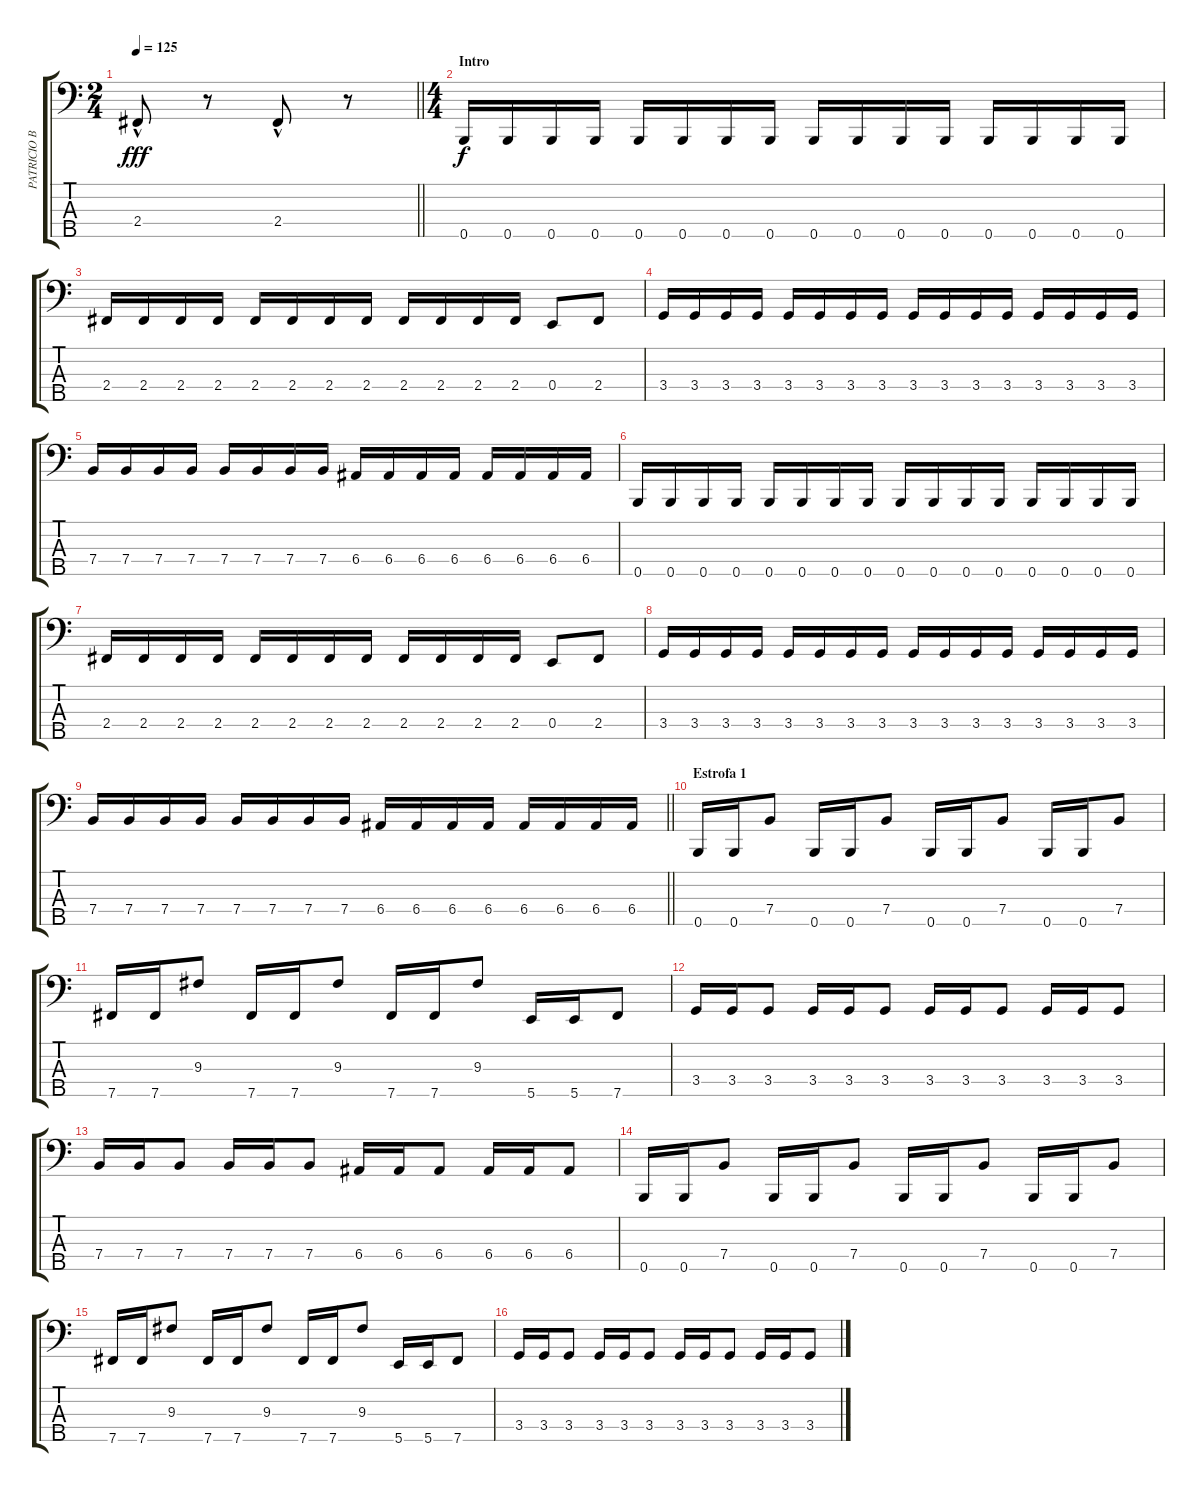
\track ("PATRICIO BABASASA" "PATRICIO B") {instrument electricbassfinger}
\staff {score tabs}
\tuning (G2 D2 A1 E1 B0) {hide}
\ts (2 4)
\tempo 125
\clef f4
\barLineRight lightlight
\ks c
2.4{hac}.8{dy fff instrument electricbassfinger} r.8 2.4{hac}.8 r.8 |
\ts (4 4)
\section ("" "Intro")
0.5.16{dy f} 0.5.16 0.5.16 0.5.16 0.5.16 0.5.16 0.5.16 0.5.16 0.5.16 0.5.16 0.5.16 0.5.16 0.5.16 0.5.16 0.5.16 0.5.16 |
2.4.16 2.4.16 2.4.16 2.4.16 2.4.16 2.4.16 2.4.16 2.4.16 2.4.16 2.4.16 2.4.16 2.4.16 0.4.8 2.4.8 |
3.4.16 3.4.16 3.4.16 3.4.16 3.4.16 3.4.16 3.4.16 3.4.16 3.4.16 3.4.16 3.4.16 3.4.16 3.4.16 3.4.16 3.4.16 3.4.16 |
7.4.16 7.4.16 7.4.16 7.4.16 7.4.16 7.4.16 7.4.16 7.4.16 6.4.16 6.4.16 6.4.16 6.4.16 6.4.16 6.4.16 6.4.16 6.4.16 |
0.5.16 0.5.16 0.5.16 0.5.16 0.5.16 0.5.16 0.5.16 0.5.16 0.5.16 0.5.16 0.5.16 0.5.16 0.5.16 0.5.16 0.5.16 0.5.16 |
2.4.16 2.4.16 2.4.16 2.4.16 2.4.16 2.4.16 2.4.16 2.4.16 2.4.16 2.4.16 2.4.16 2.4.16 0.4.8 2.4.8 |
3.4.16 3.4.16 3.4.16 3.4.16 3.4.16 3.4.16 3.4.16 3.4.16 3.4.16 3.4.16 3.4.16 3.4.16 3.4.16 3.4.16 3.4.16 3.4.16 |
\barLineRight lightlight
7.4.16 7.4.16 7.4.16 7.4.16 7.4.16 7.4.16 7.4.16 7.4.16 6.4.16 6.4.16 6.4.16 6.4.16 6.4.16 6.4.16 6.4.16 6.4.16 |
\section ("" "Estrofa 1")
0.5.16 0.5.16 7.4.8 0.5.16 0.5.16 7.4.8 0.5.16 0.5.16 7.4.8 0.5.16 0.5.16 7.4.8 |
7.5.16 7.5.16 9.3.8 7.5.16 7.5.16 9.3.8 7.5.16 7.5.16 9.3.8 5.5.16 5.5.16 7.5.8 |
3.4.16 3.4.16 3.4.8 3.4.16 3.4.16 3.4.8 3.4.16 3.4.16 3.4.8 3.4.16 3.4.16 3.4.8 |
7.4.16 7.4.16 7.4.8 7.4.16 7.4.16 7.4.8 6.4.16 6.4.16 6.4.8 6.4.16 6.4.16 6.4.8 |
0.5.16 0.5.16 7.4.8 0.5.16 0.5.16 7.4.8 0.5.16 0.5.16 7.4.8 0.5.16 0.5.16 7.4.8 |
7.5.16 7.5.16 9.3.8 7.5.16 7.5.16 9.3.8 7.5.16 7.5.16 9.3.8 5.5.16 5.5.16 7.5.8 |
3.4.16 3.4.16 3.4.8 3.4.16 3.4.16 3.4.8 3.4.16 3.4.16 3.4.8 3.4.16 3.4.16 3.4.8
